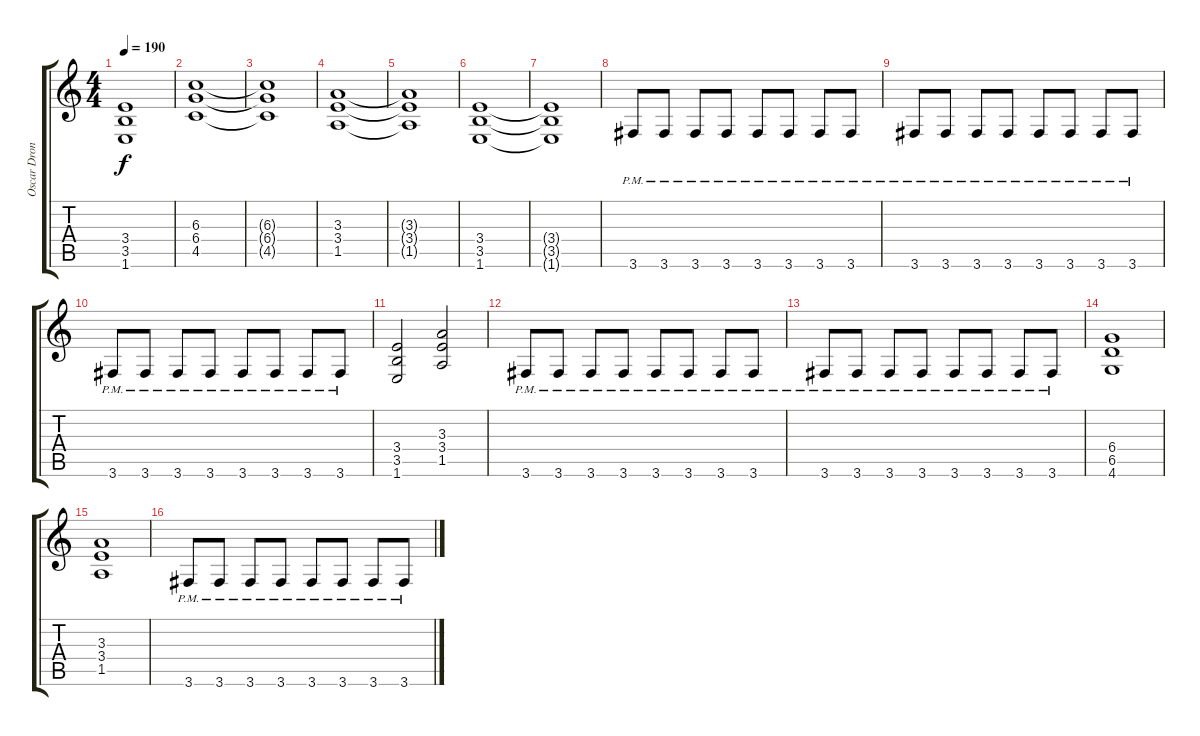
\track ("Oscar Dronjak Rhytm" "Oscar Dron") {instrument distortionguitar}
\staff {score tabs}
\tuning (Eb4 Bb3 Gb3 Db3 Ab2 Eb2) {hide}
\ts (4 4)
\tempo 190
\clef g2
\ks c
(3.4{t} 3.5{t} 1.6{t}).1{dy f} |
(6.3 6.4 4.5).1 |
(6.3{t} 6.4{t} 4.5{t}).1 |
(3.3 3.4 1.5).1 |
(3.3{t} 3.4{t} 1.5{t}).1 |
(3.4 3.5 1.6).1 |
(3.4{t} 3.5{t} 1.6{t}).1 |
3.6{pm}.8 3.6{pm}.8 3.6{pm}.8 3.6{pm}.8 3.6{pm}.8 3.6{pm}.8 3.6{pm}.8 3.6{pm}.8 |
3.6{pm}.8 3.6{pm}.8 3.6{pm}.8 3.6{pm}.8 3.6{pm}.8 3.6{pm}.8 3.6{pm}.8 3.6{pm}.8 |
3.6{pm}.8 3.6{pm}.8 3.6{pm}.8 3.6{pm}.8 3.6{pm}.8 3.6{pm}.8 3.6{pm}.8 3.6{pm}.8 |
(3.4 3.5 1.6).2 (3.3 3.4 1.5).2 |
3.6{pm}.8 3.6{pm}.8 3.6{pm}.8 3.6{pm}.8 3.6{pm}.8 3.6{pm}.8 3.6{pm}.8 3.6{pm}.8 |
3.6{pm}.8 3.6{pm}.8 3.6{pm}.8 3.6{pm}.8 3.6{pm}.8 3.6{pm}.8 3.6{pm}.8 3.6{pm}.8 |
(6.4 6.5 4.6).1 |
(3.3 3.4 1.5).1 |
3.6{pm}.8 3.6{pm}.8 3.6{pm}.8 3.6{pm}.8 3.6{pm}.8 3.6{pm}.8 3.6{pm}.8 3.6{pm}.8
